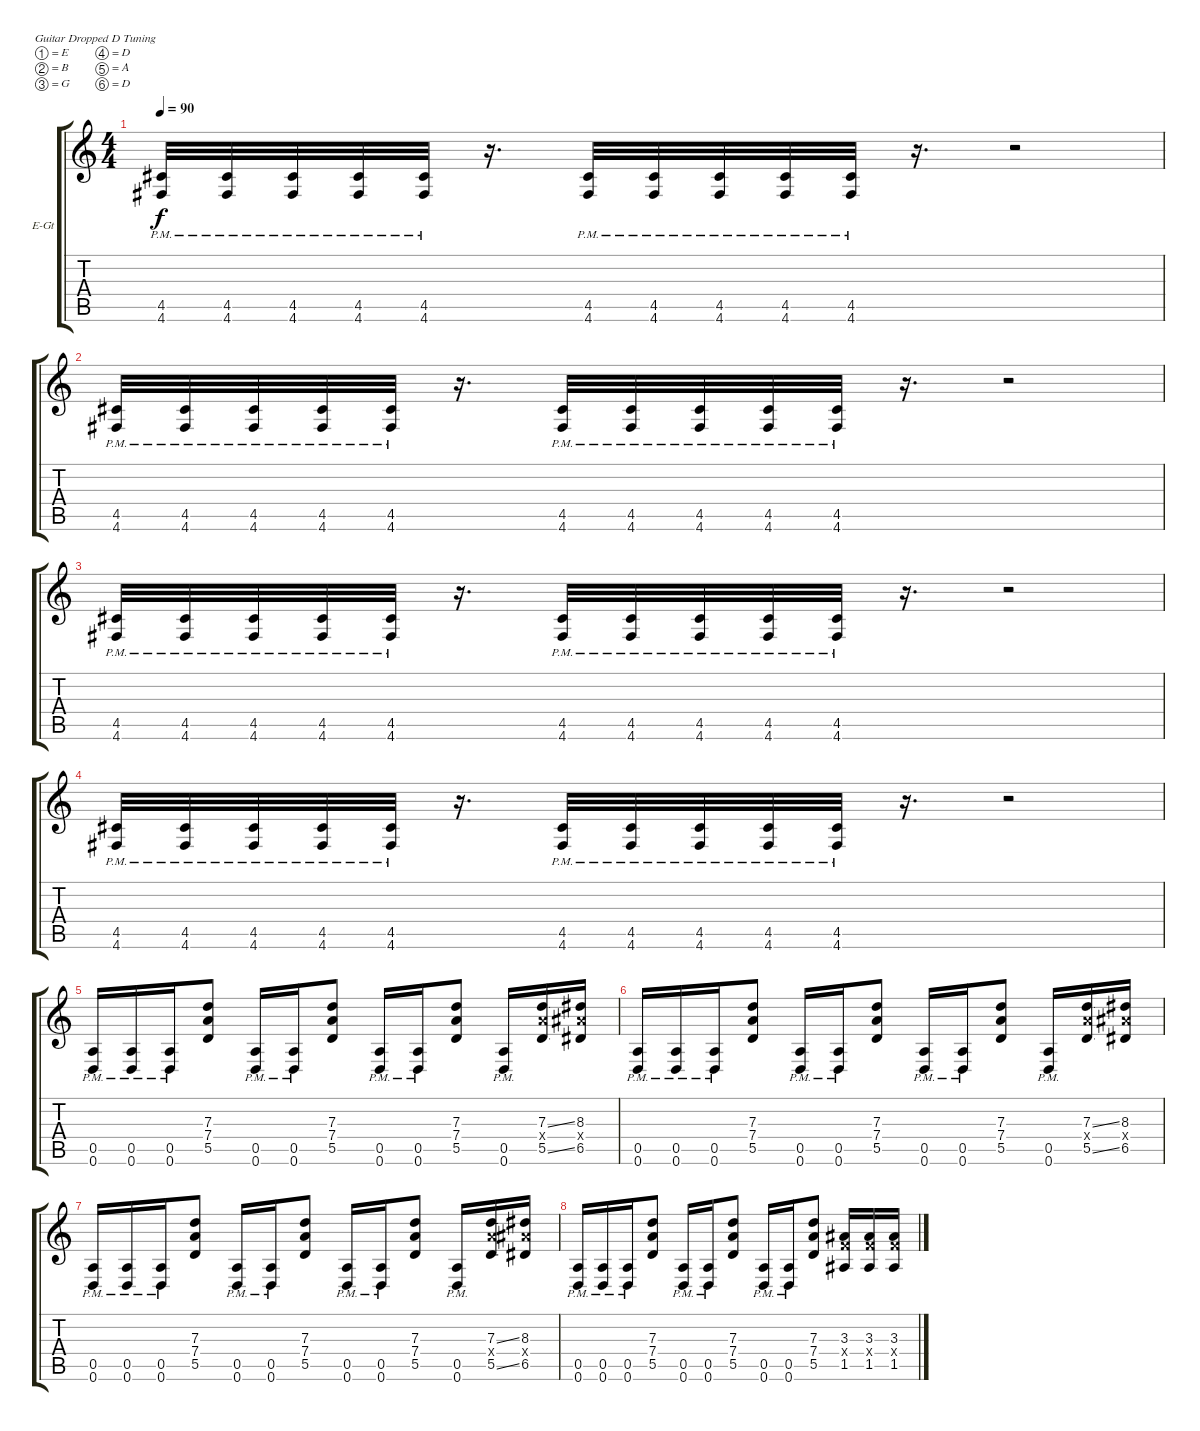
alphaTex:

\bracketExtendMode groupsimilarinstruments
\firstSystemTrackNameOrientation horizontal
\otherSystemsTrackNameOrientation horizontal
\track ("Overdriven-guitar (Richard)" "E-Gt") {instrument overdrivenguitar}
\staff {score tabs}
\tuning (E4 B3 G3 D3 A2 D2)
\ts (4 4)
\tempo 90
\clef g2
\ks c
(4.5{pm} 4.6{pm}).32{dy f} (4.5{pm} 4.6{pm}).32 (4.5{pm} 4.6{pm}).32 (4.5{pm} 4.6{pm}).32 (4.5{pm} 4.6{pm}).32 r.16{d} (4.5{pm} 4.6{pm}).32 (4.5{pm} 4.6{pm}).32 (4.5{pm} 4.6{pm}).32 (4.5{pm} 4.6{pm}).32 (4.5{pm} 4.6{pm}).32 r.16{d} r.2 |
(4.5{pm} 4.6{pm}).32 (4.5{pm} 4.6{pm}).32 (4.5{pm} 4.6{pm}).32 (4.5{pm} 4.6{pm}).32 (4.5{pm} 4.6{pm}).32 r.16{d} (4.5{pm} 4.6{pm}).32 (4.5{pm} 4.6{pm}).32 (4.5{pm} 4.6{pm}).32 (4.5{pm} 4.6{pm}).32 (4.5{pm} 4.6{pm}).32 r.16{d} r.2 |
(4.5{pm} 4.6{pm}).32 (4.5{pm} 4.6{pm}).32 (4.5{pm} 4.6{pm}).32 (4.5{pm} 4.6{pm}).32 (4.5{pm} 4.6{pm}).32 r.16{d} (4.5{pm} 4.6{pm}).32 (4.5{pm} 4.6{pm}).32 (4.5{pm} 4.6{pm}).32 (4.5{pm} 4.6{pm}).32 (4.5{pm} 4.6{pm}).32 r.16{d} r.2 |
(4.5{pm} 4.6{pm}).32 (4.5{pm} 4.6{pm}).32 (4.5{pm} 4.6{pm}).32 (4.5{pm} 4.6{pm}).32 (4.5{pm} 4.6{pm}).32 r.16{d} (4.5{pm} 4.6{pm}).32 (4.5{pm} 4.6{pm}).32 (4.5{pm} 4.6{pm}).32 (4.5{pm} 4.6{pm}).32 (4.5{pm} 4.6{pm}).32 r.16{d} r.2 |
(0.5{pm} 0.6{pm}).16 (0.5{pm} 0.6{pm}).16 (0.5{pm} 0.6{pm}).16 (7.3 7.4 5.5).8 (0.5{pm} 0.6{pm}).16 (0.5{pm} 0.6{pm}).16 (7.3 7.4 5.5).8 (0.5{pm} 0.6{pm}).16 (0.5{pm} 0.6{pm}).16 (7.3 7.4 5.5).8 (0.5{pm} 0.6{pm}).16 (7.3{ss} 7.4{x} 5.5{ss}).16 (8.3 8.4{x} 6.5).16 |
(0.5{pm} 0.6{pm}).16 (0.5{pm} 0.6{pm}).16 (0.5{pm} 0.6{pm}).16 (7.3 7.4 5.5).8 (0.5{pm} 0.6{pm}).16 (0.5{pm} 0.6{pm}).16 (7.3 7.4 5.5).8 (0.5{pm} 0.6{pm}).16 (0.5{pm} 0.6{pm}).16 (7.3 7.4 5.5).8 (0.5{pm} 0.6{pm}).16 (7.3{ss} 7.4{x} 5.5{ss}).16 (8.3 8.4{x} 6.5).16 |
(0.5{pm} 0.6{pm}).16 (0.5{pm} 0.6{pm}).16 (0.5{pm} 0.6{pm}).16 (7.3 7.4 5.5).8 (0.5{pm} 0.6{pm}).16 (0.5{pm} 0.6{pm}).16 (7.3 7.4 5.5).8 (0.5{pm} 0.6{pm}).16 (0.5{pm} 0.6{pm}).16 (7.3 7.4 5.5).8 (0.5{pm} 0.6{pm}).16 (7.3{ss} 7.4{x} 5.5{ss}).16 (8.3 8.4{x} 6.5).16 |
(0.5{pm} 0.6{pm}).16 (0.5{pm} 0.6{pm}).16 (0.5{pm} 0.6{pm}).16 (7.3 7.4 5.5).8 (0.5{pm} 0.6{pm}).16 (0.5{pm} 0.6{pm}).16 (7.3 7.4 5.5).8 (0.5{pm} 0.6{pm}).16 (0.5{pm} 0.6{pm}).16 (7.3 7.4 5.5).8 (3.3 3.4{x} 1.5).16 (3.3 3.4{x} 1.5).16 (3.3 3.4{x} 1.5).16
